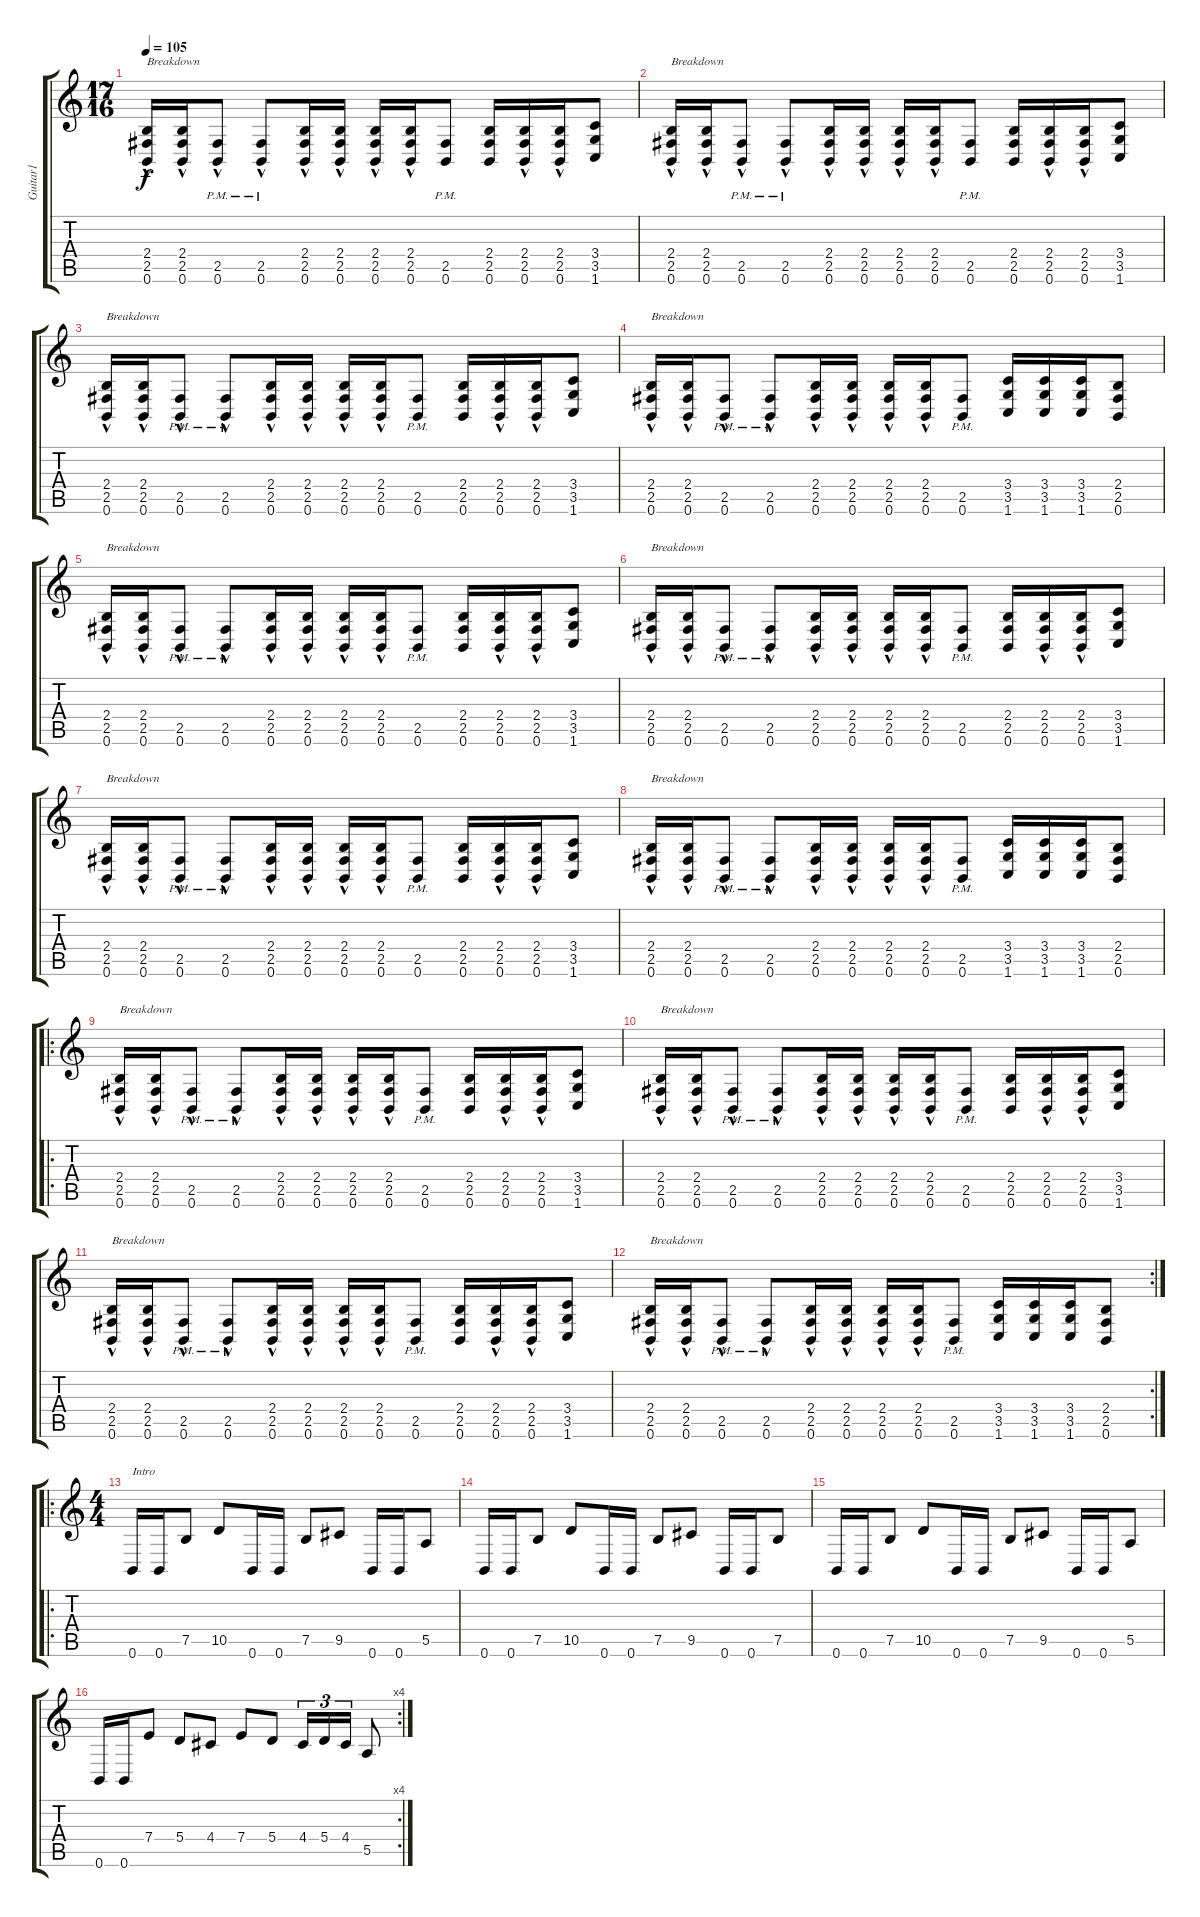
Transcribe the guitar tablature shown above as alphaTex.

\track ("Guitar1" "Guitar1") {instrument overdrivenguitar}
\staff {score tabs}
\tuning (D4 G3 D3 A2 E2 B1) {hide}
\ts (17 16)
\tempo 105
\clef g2
\ks c
(2.4 2.5 0.6{hac}).16{txt "Breakdown" dy f instrument overdrivenguitar} (2.4 2.5 0.6{hac}).16 (2.5{pm} 0.6{hac pm}).8 (2.5{pm} 0.6{hac pm}).8 (2.4 2.5 0.6{hac}).16 (2.4 2.5 0.6{hac}).16 (2.4 2.5 0.6{hac}).16 (2.4 2.5 0.6{hac}).16 (2.5{pm} 0.6{pm}).8 (2.4 2.5 0.6).16 (2.4 2.5 0.6{hac}).16 (2.4 2.5 0.6{hac}).16 (3.4 3.5 1.6).8 |
(2.4 2.5 0.6{hac}).16{txt "Breakdown"} (2.4 2.5 0.6{hac}).16 (2.5{pm} 0.6{hac pm}).8 (2.5{pm} 0.6{hac pm}).8 (2.4 2.5 0.6{hac}).16 (2.4 2.5 0.6{hac}).16 (2.4 2.5 0.6{hac}).16 (2.4 2.5 0.6{hac}).16 (2.5{pm} 0.6{pm}).8 (2.4 2.5 0.6).16 (2.4 2.5 0.6{hac}).16 (2.4 2.5 0.6{hac}).16 (3.4 3.5 1.6).8 |
(2.4 2.5 0.6{hac}).16{txt "Breakdown"} (2.4 2.5 0.6{hac}).16 (2.5{pm} 0.6{hac pm}).8 (2.5{pm} 0.6{hac pm}).8 (2.4 2.5 0.6{hac}).16 (2.4 2.5 0.6{hac}).16 (2.4 2.5 0.6{hac}).16 (2.4 2.5 0.6{hac}).16 (2.5{pm} 0.6{pm}).8 (2.4 2.5 0.6).16 (2.4 2.5 0.6{hac}).16 (2.4 2.5 0.6{hac}).16 (3.4 3.5 1.6).8 |
(2.4 2.5 0.6{hac}).16{txt "Breakdown"} (2.4 2.5 0.6{hac}).16 (2.5{pm} 0.6{hac pm}).8 (2.5{pm} 0.6{hac pm}).8 (2.4 2.5 0.6{hac}).16 (2.4 2.5 0.6{hac}).16 (2.4 2.5 0.6{hac}).16 (2.4 2.5 0.6{hac}).16 (2.5{pm} 0.6{pm}).8 (3.4 3.5 1.6).16 (3.4 3.5 1.6).16 (3.4 3.5 1.6).16 (2.4 2.5 0.6).8 |
(2.4 2.5 0.6{hac}).16{txt "Breakdown"} (2.4 2.5 0.6{hac}).16 (2.5{pm} 0.6{hac pm}).8 (2.5{pm} 0.6{hac pm}).8 (2.4 2.5 0.6{hac}).16 (2.4 2.5 0.6{hac}).16 (2.4 2.5 0.6{hac}).16 (2.4 2.5 0.6{hac}).16 (2.5{pm} 0.6{pm}).8 (2.4 2.5 0.6).16 (2.4 2.5 0.6{hac}).16 (2.4 2.5 0.6{hac}).16 (3.4 3.5 1.6).8 |
(2.4 2.5 0.6{hac}).16{txt "Breakdown"} (2.4 2.5 0.6{hac}).16 (2.5{pm} 0.6{hac pm}).8 (2.5{pm} 0.6{hac pm}).8 (2.4 2.5 0.6{hac}).16 (2.4 2.5 0.6{hac}).16 (2.4 2.5 0.6{hac}).16 (2.4 2.5 0.6{hac}).16 (2.5{pm} 0.6{pm}).8 (2.4 2.5 0.6).16 (2.4 2.5 0.6{hac}).16 (2.4 2.5 0.6{hac}).16 (3.4 3.5 1.6).8 |
(2.4 2.5 0.6{hac}).16{txt "Breakdown"} (2.4 2.5 0.6{hac}).16 (2.5{pm} 0.6{hac pm}).8 (2.5{pm} 0.6{hac pm}).8 (2.4 2.5 0.6{hac}).16 (2.4 2.5 0.6{hac}).16 (2.4 2.5 0.6{hac}).16 (2.4 2.5 0.6{hac}).16 (2.5{pm} 0.6{pm}).8 (2.4 2.5 0.6).16 (2.4 2.5 0.6{hac}).16 (2.4 2.5 0.6{hac}).16 (3.4 3.5 1.6).8 |
(2.4 2.5 0.6{hac}).16{txt "Breakdown"} (2.4 2.5 0.6{hac}).16 (2.5{pm} 0.6{hac pm}).8 (2.5{pm} 0.6{hac pm}).8 (2.4 2.5 0.6{hac}).16 (2.4 2.5 0.6{hac}).16 (2.4 2.5 0.6{hac}).16 (2.4 2.5 0.6{hac}).16 (2.5{pm} 0.6{pm}).8 (3.4 3.5 1.6).16 (3.4 3.5 1.6).16 (3.4 3.5 1.6).16 (2.4 2.5 0.6).8 |
\ro
(2.4 2.5 0.6{hac}).16{txt "Breakdown"} (2.4 2.5 0.6{hac}).16 (2.5{pm} 0.6{hac pm}).8 (2.5{pm} 0.6{hac pm}).8 (2.4 2.5 0.6{hac}).16 (2.4 2.5 0.6{hac}).16 (2.4 2.5 0.6{hac}).16 (2.4 2.5 0.6{hac}).16 (2.5{pm} 0.6{pm}).8 (2.4 2.5 0.6).16 (2.4 2.5 0.6{hac}).16 (2.4 2.5 0.6{hac}).16 (3.4 3.5 1.6).8 |
(2.4 2.5 0.6{hac}).16{txt "Breakdown"} (2.4 2.5 0.6{hac}).16 (2.5{pm} 0.6{hac pm}).8 (2.5{pm} 0.6{hac pm}).8 (2.4 2.5 0.6{hac}).16 (2.4 2.5 0.6{hac}).16 (2.4 2.5 0.6{hac}).16 (2.4 2.5 0.6{hac}).16 (2.5{pm} 0.6{pm}).8 (2.4 2.5 0.6).16 (2.4 2.5 0.6{hac}).16 (2.4 2.5 0.6{hac}).16 (3.4 3.5 1.6).8 |
(2.4 2.5 0.6{hac}).16{txt "Breakdown"} (2.4 2.5 0.6{hac}).16 (2.5{pm} 0.6{hac pm}).8 (2.5{pm} 0.6{hac pm}).8 (2.4 2.5 0.6{hac}).16 (2.4 2.5 0.6{hac}).16 (2.4 2.5 0.6{hac}).16 (2.4 2.5 0.6{hac}).16 (2.5{pm} 0.6{pm}).8 (2.4 2.5 0.6).16 (2.4 2.5 0.6{hac}).16 (2.4 2.5 0.6{hac}).16 (3.4 3.5 1.6).8 |
\rc 2
(2.4 2.5 0.6{hac}).16{txt "Breakdown"} (2.4 2.5 0.6{hac}).16 (2.5{pm} 0.6{hac pm}).8 (2.5{pm} 0.6{hac pm}).8 (2.4 2.5 0.6{hac}).16 (2.4 2.5 0.6{hac}).16 (2.4 2.5 0.6{hac}).16 (2.4 2.5 0.6{hac}).16 (2.5{pm} 0.6{pm}).8 (3.4 3.5 1.6).16 (3.4 3.5 1.6).16 (3.4 3.5 1.6).16 (2.4 2.5 0.6).8 |
\ro
\ts (4 4)
0.6.16{txt "Intro"} 0.6.16 7.5.8 10.5.8 0.6.16 0.6.16 7.5.8 9.5.8 0.6.16 0.6.16 5.5.8 |
0.6.16 0.6.16 7.5.8 10.5.8 0.6.16 0.6.16 7.5.8 9.5.8 0.6.16 0.6.16 7.5.8 |
0.6.16 0.6.16 7.5.8 10.5.8 0.6.16 0.6.16 7.5.8 9.5.8 0.6.16 0.6.16 5.5.8 |
\rc 4
0.6.16 0.6.16 7.4.8 5.4.8 4.4.8 7.4.8 5.4.8 4.4.16{tu (3 2)} 5.4.16{tu (3 2)} 4.4.16{tu (3 2)} 5.5.8
